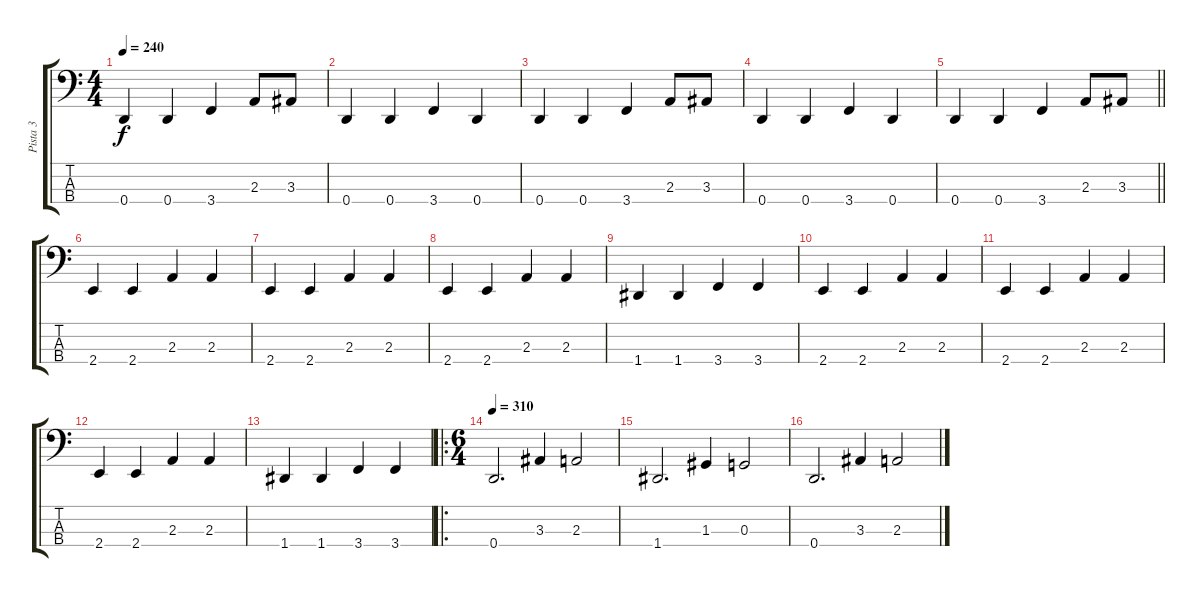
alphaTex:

\track ("Pista 3" "Pista 3") {instrument electricbassfinger}
\staff {score tabs}
\tuning (F2 C2 G1 D1) {hide}
\ts (4 4)
\tempo 240
\clef f4
\ks c
0.4.4{dy f} 0.4.4 3.4.4 2.3.8 3.3.8 |
0.4.4 0.4.4 3.4.4 0.4.4 |
0.4.4 0.4.4 3.4.4 2.3.8 3.3.8 |
0.4.4 0.4.4 3.4.4 0.4.4 |
\barLineRight lightlight
0.4.4 0.4.4 3.4.4 2.3.8 3.3.8 |
2.4.4 2.4.4 2.3.4 2.3.4 |
2.4.4 2.4.4 2.3.4 2.3.4 |
2.4.4 2.4.4 2.3.4 2.3.4 |
1.4.4 1.4.4 3.4.4 3.4.4 |
2.4.4 2.4.4 2.3.4 2.3.4 |
2.4.4 2.4.4 2.3.4 2.3.4 |
2.4.4 2.4.4 2.3.4 2.3.4 |
1.4.4 1.4.4 3.4.4 3.4.4 |
\ro
\ts (6 4)
\tempo 310
0.4.2{d} 3.3.4 2.3.2 |
1.4.2{d} 1.3.4 0.3.2 |
0.4.2{d} 3.3.4 2.3.2
